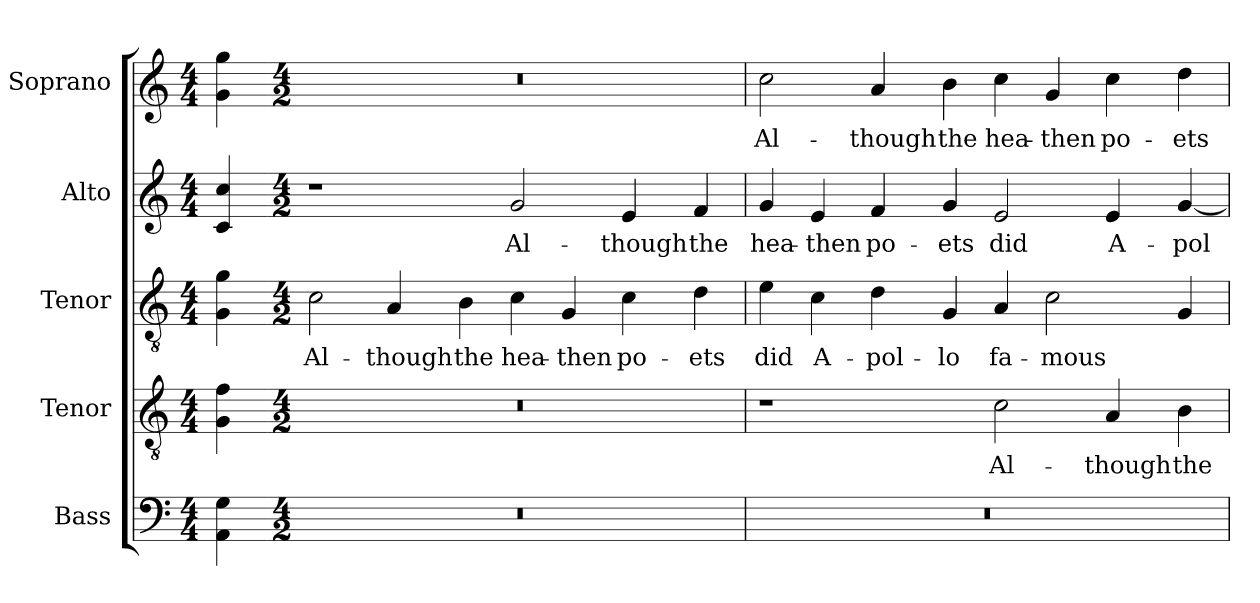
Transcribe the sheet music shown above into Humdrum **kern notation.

**kern	**kern	**text	**kern	**text	**kern	**text	**kern	**text
*part5	*part4	*part4	*part3	*part3	*part2	*part2	*part1	*part1
*staff5	*staff4	*staff4	*staff3	*staff3	*staff2	*staff2	*staff1	*staff1
*I"Bass	*I"Tenor	*	*I"Tenor	*	*I"Alto	*	*I"Soprano	*
*I'B.	*I'T.	*	*	*	*	*	*I'S.	*
!!LO:PB:g=z
*clefF4	*clefGv2	*	*clefGv2	*	*clefG2	*	*clefG2	*
*	*ITrd7c12	*	*ITrd7c12	*	*ITrd7c12	*	*	*
*k[]	*k[]	*	*k[]	*	*k[]	*	*k[]	*
*C:	*C:	*	*C:	*	*C:	*	*C:	*
*M4/4	*M4/4	*	*M4/4	*	*M4/4	*	*M4/4	*
=	=	=	=	=	=	=	=	=
4AAi\ 4Gi	4GGi\ 4Fi	.	4GGi\ 4Gi	.	4Ci/ 4ci	.	4gi\ 4ggi	.
=1-	=1-	=1-	=1-	=1-	=1-	=1-	=1-	=1-
*M4/2	*M4/2	*	*M4/2	*	*M4/2	*	*M4/2	*
!LO:N:vis=1	!LO:N:vis=1	!	!	!	!	!	!	!
!	!	!	!	!LO:LY:b:color=#000000	!	!	!LO:N:vis=1	!
0r	0r	.	2Ci\	Al-	1r	.	0r	.
!	!	!	!	!LO:LY:b:color=#000000	!	!	!	!
.	.	.	4AAi/	-though	.	.	.	.
!	!	!	!	!LO:LY:b:color=#000000	!	!	!	!
.	.	.	4BBi\	the	.	.	.	.
!	!	!	!	!LO:LY:b:color=#000000	!	!	!	!
!	!	!	!	!	!	!LO:LY:b:color=#000000	!	!
.	.	.	4Ci\	hea-	2Gi/	Al-	.	.
!	!	!	!	!LO:LY:b:color=#000000	!	!	!	!
.	.	.	4GGi/	-then	.	.	.	.
!	!	!	!	!LO:LY:b:color=#000000	!	!	!	!
!	!	!	!	!	!	!LO:LY:b:color=#000000	!	!
.	.	.	4Ci\	po-	4Ei/	-though	.	.
!	!	!	!	!LO:LY:b:color=#000000	!	!	!	!
!	!	!	!	!	!	!LO:LY:b:color=#000000	!	!
.	.	.	4Di\	-ets	4Fi/	the	.	.
=2	=2	=2	=2	=2	=2	=2	=2	=2
!LO:N:vis=1	!	!	!	!	!	!	!	!
!	!	!	!	!LO:LY:b:color=#000000	!	!	!	!
!	!	!	!	!	!	!LO:LY:b:color=#000000	!	!
!	!	!	!	!	!	!	!	!LO:LY:b:color=#000000
0r	1r	.	4Ei\	did	4Gi/	hea-	2cci\	Al-
!	!	!	!	!LO:LY:b:color=#000000	!	!	!	!
!	!	!	!	!	!	!LO:LY:b:color=#000000	!	!
.	.	.	4Ci\	A-	4Ei/	-then	.	.
!	!	!	!	!LO:LY:b:color=#000000	!	!	!	!
!	!	!	!	!	!	!LO:LY:b:color=#000000	!	!
!	!	!	!	!	!	!	!	!LO:LY:b:color=#000000
.	.	.	4Di\	-pol-	4Fi/	po-	4ai/	-though
!	!	!	!	!LO:LY:b:color=#000000	!	!	!	!
!	!	!	!	!	!	!LO:LY:b:color=#000000	!	!
!	!	!	!	!	!	!	!	!LO:LY:b:color=#000000
.	.	.	4GGi/	-lo	4Gi/	-ets	4bi\	the
!	!	!LO:LY:b:color=#000000	!	!	!	!	!	!
!	!	!	!	!LO:LY:b:color=#000000	!	!	!	!
!	!	!	!	!	!	!LO:LY:b:color=#000000	!	!
!	!	!	!	!	!	!	!	!LO:LY:b:color=#000000
.	2Ci\	Al-	4AAi/	fa-	2Ei/	did	4cci\	hea-
!	!	!	!	!LO:LY:b:color=#000000	!	!	!	!
!	!	!	!	!	!	!	!	!LO:LY:b:color=#000000
.	.	.	2Ci\	-mous	.	.	4gi/	-then
!	!	!LO:LY:b:color=#000000	!	!	!	!	!	!
!	!	!	!	!	!	!LO:LY:b:color=#000000	!	!
!	!	!	!	!	!	!	!	!LO:LY:b:color=#000000
.	4AAi/	-though	.	.	4Ei/	A-	4cci\	po-
!	!	!LO:LY:b:color=#000000	!	!	!	!	!	!
!	!	!	!	!	!	!LO:LY:b:color=#000000	!	!
!	!	!	!	!	!	!	!	!LO:LY:b:color=#000000
.	4BBi\	the	4GGi/	.	[4Gi/	-pol-	4ddi\	-ets
=	=	=	=	=	=	=	=	=
*-	*-	*-	*-	*-	*-	*-	*-	*-
